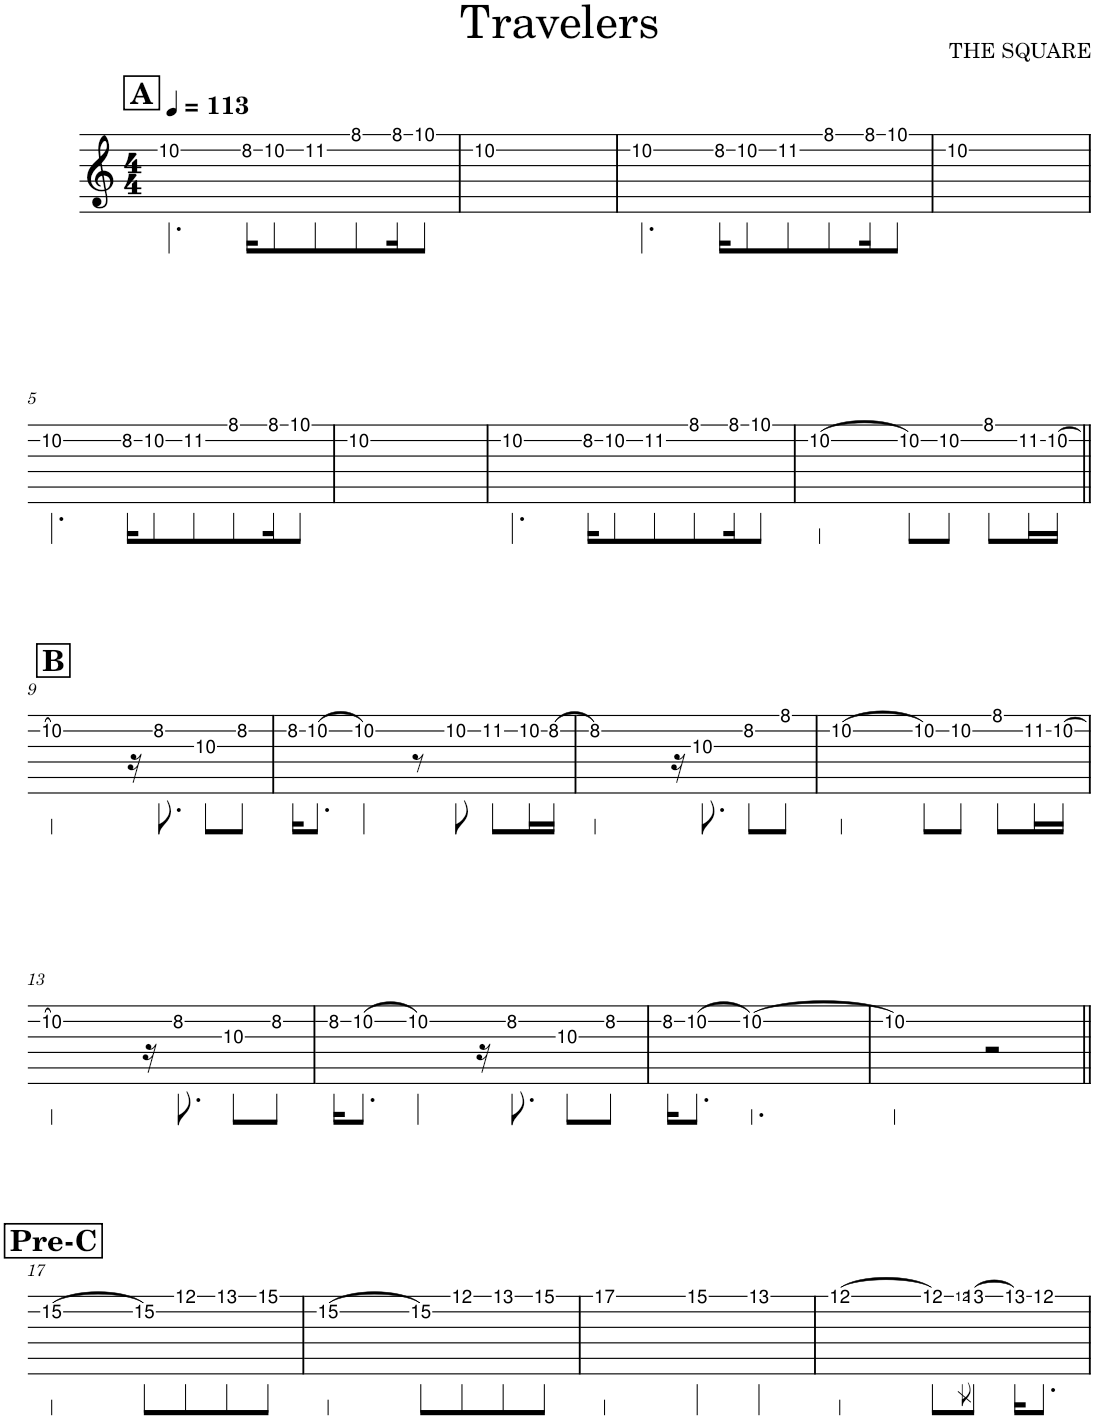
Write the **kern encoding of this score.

**kern	**kern
*part1	*part1
*staff2	*staff1
*I"Elgitarr	*
*I'Elgit.	*
*stria6	*stria5
*clefG2	*clefG2
*k[b-]	*k[b-]
*M4/4	*M4/4
*MM113	*MM113
!!LO:REH:place=s1:a:B:cj:fs=14:t=A
=1	=1
4.a\	4.a
16g\KL	16g/KL
8a\	8a/J
8b-\	8b-\L
8cc\	8cc\J
16cc\K	16cc\KL
8dd\J	8dd\J
=2	=2
1a	1a
=3	=3
4.a\	4.a
16g\KL	16g/KL
8a\	8a/J
8b-\	8b-\L
8cc\	8cc\J
16cc\K	16cc\KL
8dd\J	8dd\J
=4	=4
1a	1a
!!LO:LB:g=z
=5	=5
4.a\	4.a
16g\KL	16g/KL
8a\	8a/J
8b-\	8b-\L
8cc\	8cc\J
16cc\K	16cc\KL
8dd\J	8dd\J
=6	=6
1a	1a
=7	=7
4.a\	4.a
16g\KL	16g/KL
8a\	8a/J
8b-\	8b-\L
8cc\	8cc\J
16cc\K	16cc\KL
8dd\J	8dd\J
=8	=8
[2a\	[2a
8a\L]	8a/L]
8a\J	8a/J
8cc\L	8cc\L
16b-\L	16b-\L
[16a\JJ	[16a\JJ
!!LO:LB:g=z
!!LO:REH:place=s1:a:B:cj:fs=14:t=B
=9||	=9||
2a\]	2a]
16r	16r
8.g\	8.g
8f\L	8f/L
8g\J	8g/J
=10	=10
16g\KL	16g/KL
[8.a\J	[8.a/J
4a\]	4a]
8r	8r
8a\	8a
8b-\L	8b-/L
16a\L	16a/L
[16g\JJ	[16g/JJ
=11	=11
2g\]	2g]
16r	16r
8.f\	8.f
8g\L	8g/L
8cc\J	8cc/J
=12	=12
[2a\	[2a
8a\L]	8a/L]
8a\J	8a/J
8cc\L	8cc\L
16b-\L	16b-\L
[16a\JJ	[16a\JJ
!!LO:LB:g=z
=13	=13
2a\]	2a]
16r	16r
8.g\	8.g
8f\L	8f/L
8g\J	8g/J
=14	=14
16g\KL	16g/KL
[8.a\J	[8.a/J
4a\]	4a]
16r	16r
8.g\	8.g
8f\L	8f/L
8g\J	8g/J
=15	=15
16g\KL	16g/KL
[8.a\J	[8.a/J
2.a\_	2.a_
=16	=16
2a\]	2a]
2r	2r
!!LO:LB:g=z
!!LO:REH:place=s1:a:B:cj:fs=14:t=Pre-C
=17||	=17||
[2dd\	[2dd
8dd\L]	8dd\L]
8ee\	8ee\J
8ff\	8ff\L
8gg\J	8gg\J
=18	=18
[2dd\	[2dd
8dd\L]	8dd\L]
8ee\	8ee\J
8ff\	8ff\L
8gg\J	8gg\J
=19	=19
2aa\	2aa
4gg\	4gg
4ff\	4ff
=20	=20
[2ee\	[2ee
8ee\L]	8ee\L]
8qee\	8qee\
[8ff\J	[8ff\J
16ff\KL]	16ff\KL]
8.ee\J	8.ee\J
=	=
*-	*-
